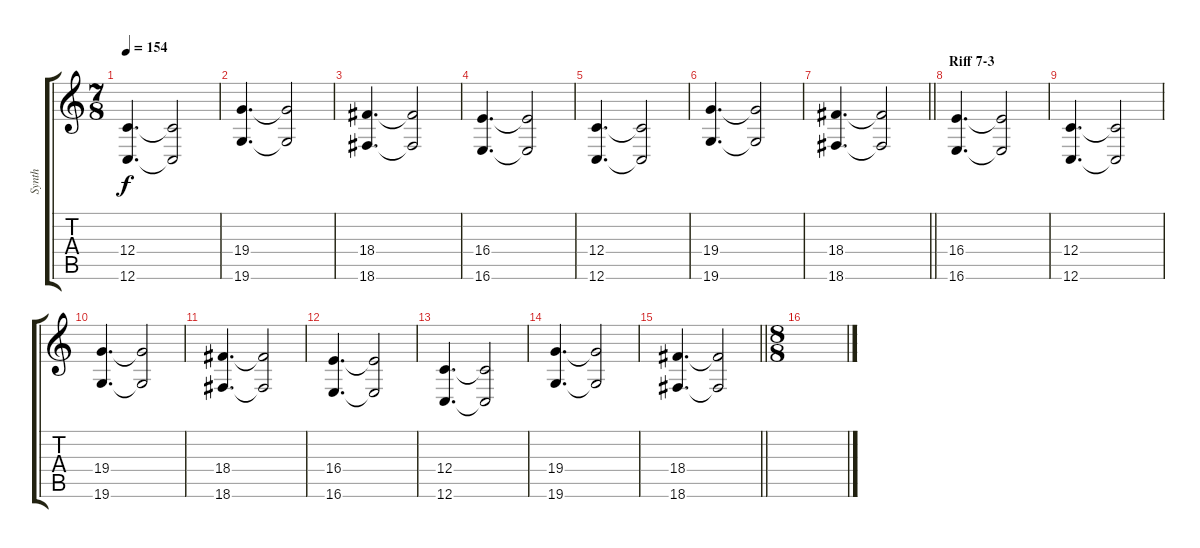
\track ("Synth" "Synth") {instrument lead2sawtooth}
\staff {score tabs}
\tuning (D4 A3 F3 C3 G2 C2) {hide}
\ts (7 8)
\tempo 154
\clef g2
\ks c
(12.4 12.6).4{d dy f} (12.4{t} 12.6{t}).2 |
(19.4 19.6).4{d} (19.4{t} 19.6{t}).2 |
(18.4 18.6).4{d} (18.4{t} 18.6{t}).2 |
(16.4 16.6).4{d} (16.4{t} 16.6{t}).2 |
(12.4 12.6).4{d} (12.4{t} 12.6{t}).2 |
(19.4 19.6).4{d} (19.4{t} 19.6{t}).2 |
\barLineRight lightlight
(18.4 18.6).4{d} (18.4{t} 18.6{t}).2 |
\section ("" "Riff 7-3")
(16.4 16.6).4{d volume 5} (16.4{t} 16.6{t}).2 |
(12.4 12.6).4{d} (12.4{t} 12.6{t}).2 |
(19.4 19.6).4{d} (19.4{t} 19.6{t}).2 |
(18.4 18.6).4{d} (18.4{t} 18.6{t}).2 |
(16.4 16.6).4{d} (16.4{t} 16.6{t}).2 |
(12.4 12.6).4{d} (12.4{t} 12.6{t}).2 |
(19.4 19.6).4{d} (19.4{t} 19.6{t}).2 |
\barLineRight lightlight
(18.4 18.6).4{d} (18.4{t} 18.6{t}).2 |
\ts (8 8)
\section ("" "")
